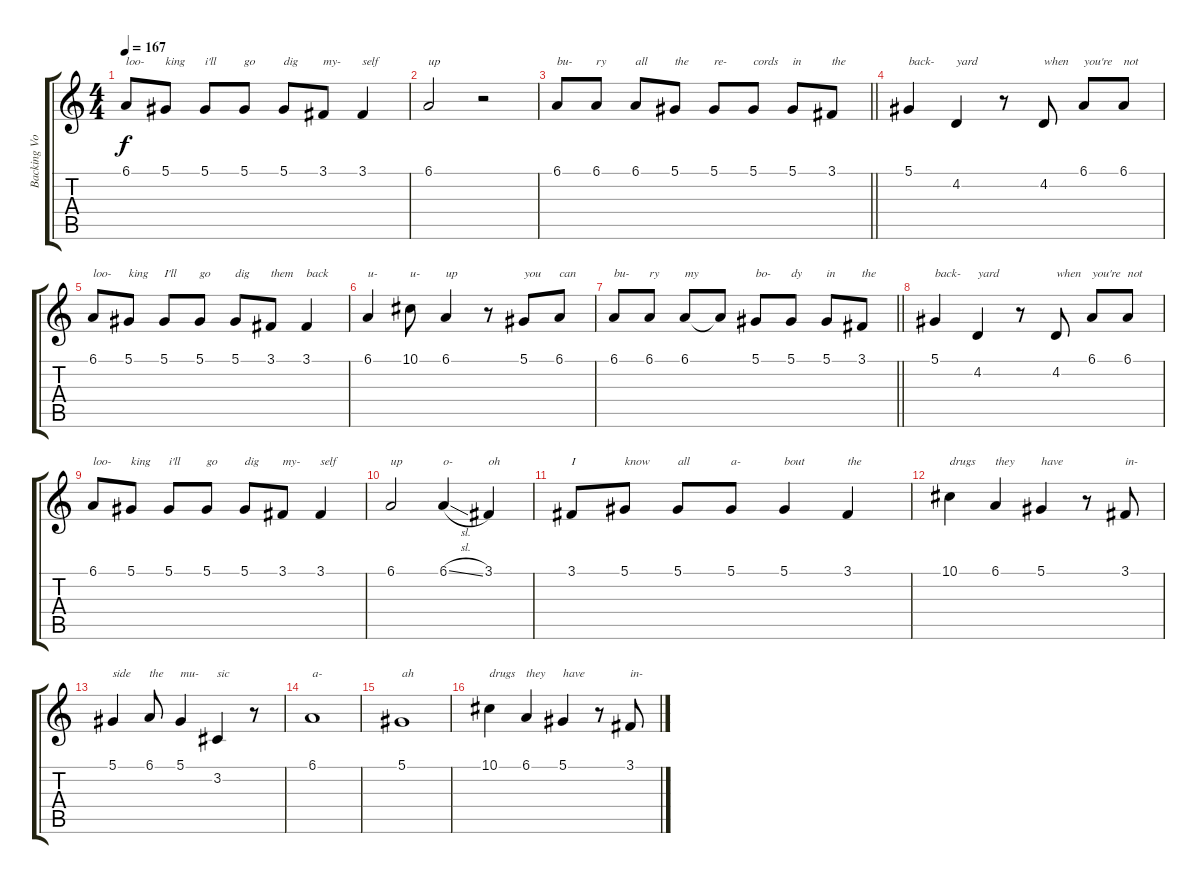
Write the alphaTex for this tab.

\track ("Backing Vocals [R]" "Backing Vo") {instrument altosax}
\staff {score tabs}
\tuning (Eb4 Bb3 Gb3 Db3 Ab2 Db2) {hide}
\ts (4 4)
\tempo 167
\clef g2
\ks c
6.1.8{txt "loo-" dy f} 5.1.8{txt "king"} 5.1.8{txt "i'll"} 5.1.8{txt "go"} 5.1.8{txt "dig"} 3.1.8{txt "my-"} 3.1.4{txt "self"} |
6.1.2{txt "up"} r.2 |
\barLineRight lightlight
6.1.8{txt "bu-"} 6.1.8{txt "ry"} 6.1.8{txt "all"} 5.1.8{txt "the"} 5.1.8{txt "re-"} 5.1.8{txt "cords"} 5.1.8{txt "in"} 3.1.8{txt "the"} |
5.1.4{txt "back-"} 4.2.4{txt "yard"} r.8 4.2.8{txt "when"} 6.1.8{txt "you're"} 6.1.8{txt "not"} |
6.1.8{txt "loo-"} 5.1.8{txt "king"} 5.1.8{txt "I'll"} 5.1.8{txt "go"} 5.1.8{txt "dig"} 3.1.8{txt "them"} 3.1.4{txt "back"} |
6.1.4{txt "u-"} 10.1.8{txt "u-"} 6.1.4{txt "up"} r.8 5.1.8{txt "you"} 6.1.8{txt "can"} |
\barLineRight lightlight
6.1.8{txt "bu-"} 6.1.8{txt "ry"} 6.1.8{txt "my"} 6.1{t}.8 5.1.8{txt "bo-"} 5.1.8{txt "dy"} 5.1.8{txt "in"} 3.1.8{txt "the"} |
5.1.4{txt "back-"} 4.2.4{txt "yard"} r.8 4.2.8{txt "when"} 6.1.8{txt "you're"} 6.1.8{txt "not"} |
6.1.8{txt "loo-"} 5.1.8{txt "king"} 5.1.8{txt "i'll"} 5.1.8{txt "go"} 5.1.8{txt "dig"} 3.1.8{txt "my-"} 3.1.4{txt "self"} |
6.1.2{txt "up"} 6.1{sl}.4{txt "o-"} 3.1.4{txt "oh"} |
3.1.8{txt "I"} 5.1.8{txt "know"} 5.1.8{txt "all"} 5.1.8{txt "a-"} 5.1.4{txt "bout"} 3.1.4{txt "the"} |
10.1.4{txt "drugs"} 6.1.4{txt "they"} 5.1.4{txt "have"} r.8 3.1.8{txt "in-"} |
5.1.4{txt "side"} 6.1.8{txt "the"} 5.1.4{txt "mu-"} 3.2.4{txt "sic"} r.8 |
6.1.1{txt "a-"} |
5.1.1{txt "ah"} |
10.1.4{txt "drugs"} 6.1.4{txt "they"} 5.1.4{txt "have"} r.8 3.1.8{txt "in-"}
